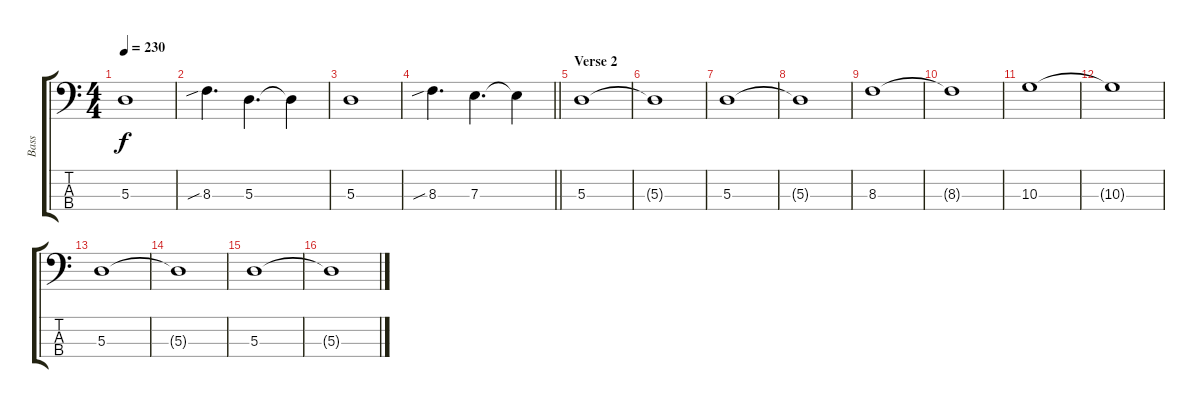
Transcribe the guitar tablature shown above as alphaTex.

\track ("Bass" "Bass") {instrument electricbassfinger}
\staff {score tabs}
\tuning (G2 D2 A1 E1) {hide}
\ts (4 4)
\tempo 230
\clef f4
\ks c
5.3.1{dy f} |
8.3{sib}.4{d} 5.3.4{d} 5.3{t}.4 |
5.3.1 |
\barLineRight lightlight
8.3{sib}.4{d} 7.3.4{d} 7.3{t}.4 |
\section ("" "Verse 2")
5.3.1 |
5.3{t}.1 |
5.3.1 |
5.3{t}.1 |
8.3.1 |
8.3{t}.1 |
10.3.1 |
10.3{t}.1 |
5.3.1 |
5.3{t}.1 |
5.3.1 |
5.3{t}.1
